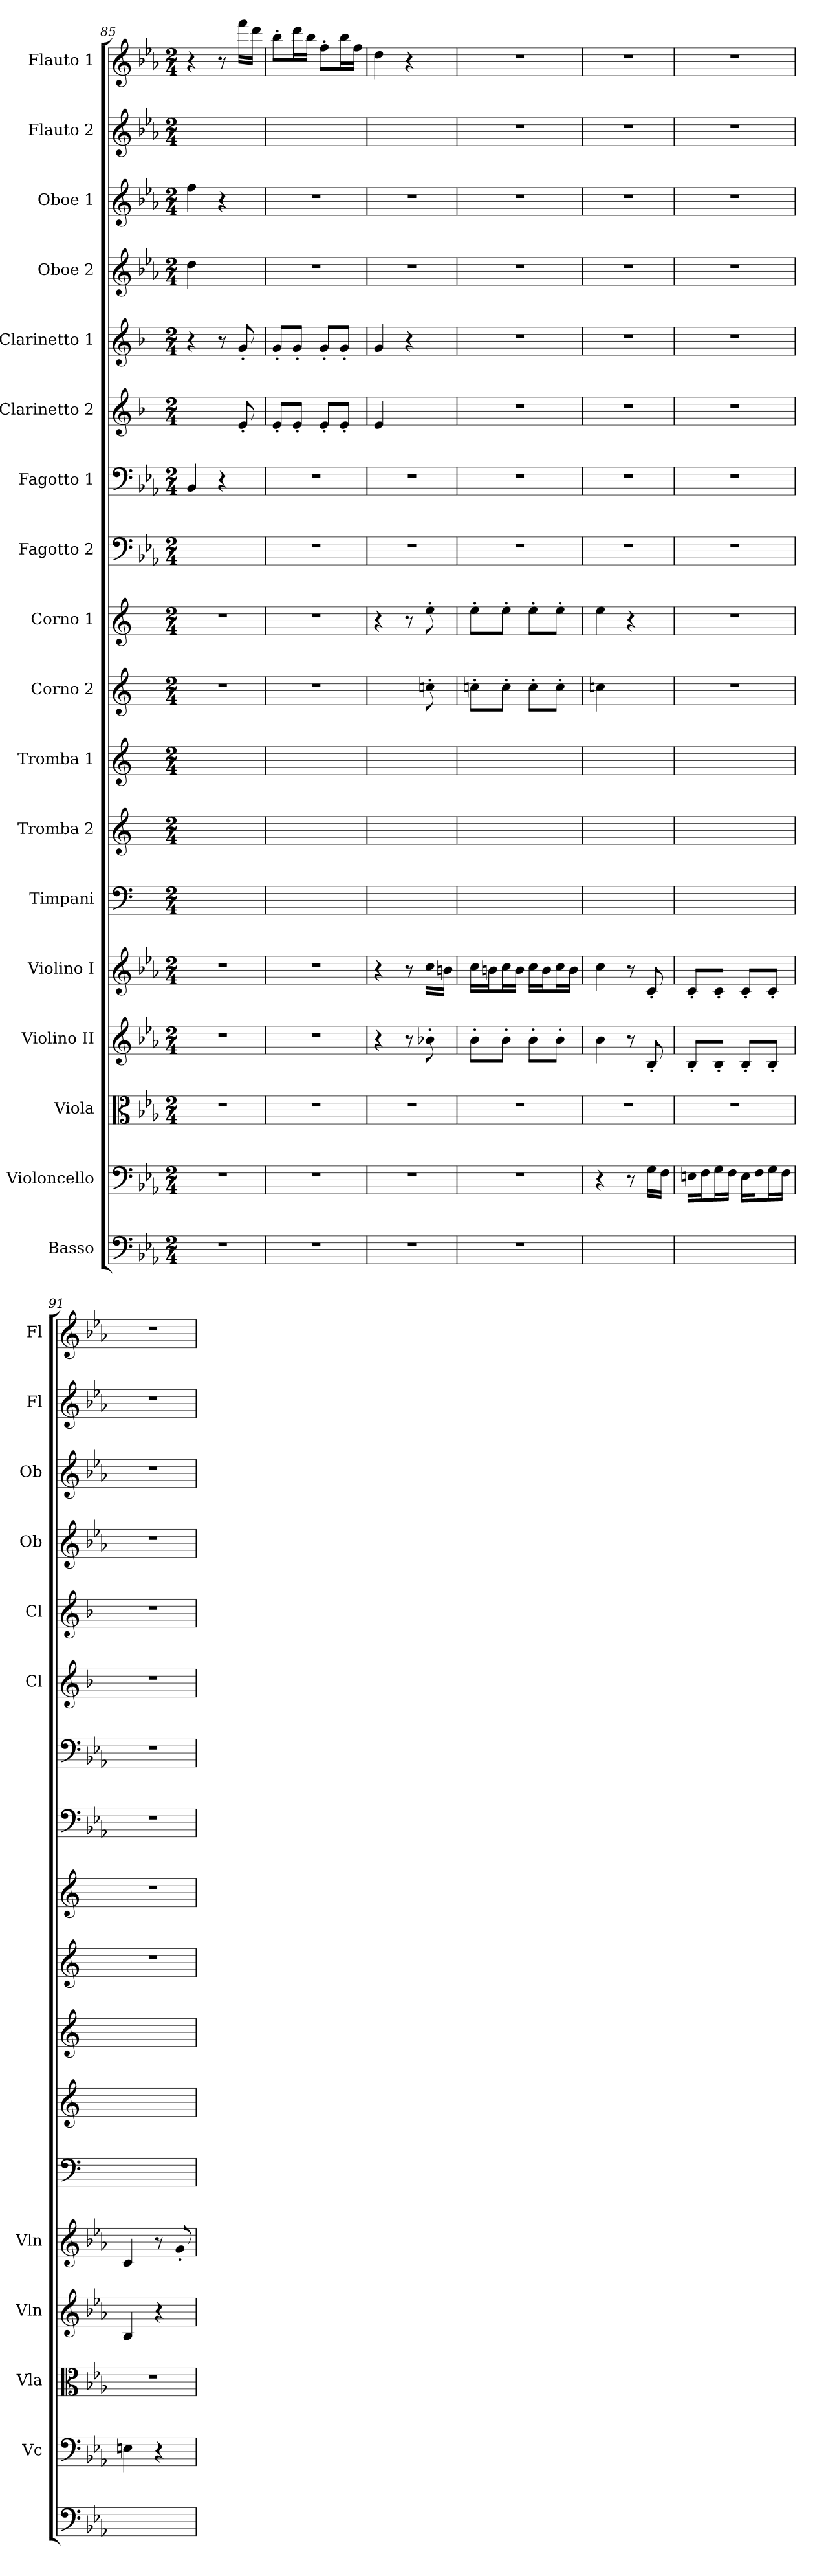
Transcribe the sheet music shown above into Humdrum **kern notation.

**kern	**kern	**kern	**kern	**kern	**kern	**kern	**kern	**kern	**kern	**kern	**kern	**kern	**kern	**kern	**kern	**kern	**kern
*part18	*part17	*part16	*part15	*part14	*part13	*part12	*part11	*part10	*part9	*part8	*part7	*part6	*part5	*part4	*part3	*part2	*part1
*staff18	*staff17	*staff16	*staff15	*staff14	*staff13	*staff12	*staff11	*staff10	*staff9	*staff8	*staff7	*staff6	*staff5	*staff4	*staff3	*staff2	*staff1
*I"Basso	*I"Violoncello	*I"Viola	*I"Violino II	*I"Violino I	*I"Timpani	*I"Tromba 2	*I"Tromba 1	*I"Corno 2	*I"Corno 1	*I"Fagotto 2	*I"Fagotto 1	*I"Clarinetto 2	*I"Clarinetto 1	*I"Oboe 2	*I"Oboe 1	*I"Flauto 2	*I"Flauto 1
*	*I'Vc	*I'Vla	*I'Vln	*I'Vln	*	*	*	*	*	*	*	*I'Cl	*I'Cl	*I'Ob	*I'Ob	*I'Fl	*I'Fl
*clefF4	*clefF4	*clefC3	*clefG2	*clefG2	*clefF4	*clefG2	*clefG2	*clefG2	*clefG2	*clefF4	*clefF4	*clefG2	*clefG2	*clefG2	*clefG2	*clefG2	*clefG2
*ITrd7c12	*	*	*	*	*	*ITrd-2c-3	*ITrd-2c-3	*ITrd5c9	*ITrd5c9	*	*	*ITrd1c2	*ITrd1c2	*	*	*	*
*k[b-e-a-]	*k[b-e-a-]	*k[b-e-a-]	*k[b-e-a-]	*k[b-e-a-]	*	*	*	*	*	*k[b-e-a-]	*k[b-e-a-]	*k[b-e-a-]	*k[b-e-a-]	*k[b-e-a-]	*k[b-e-a-]	*k[b-e-a-]	*k[b-e-a-]
*M2/4	*M2/4	*M2/4	*M2/4	*M2/4	*M2/4	*M2/4	*M2/4	*M2/4	*M2/4	*M2/4	*M2/4	*M2/4	*M2/4	*M2/4	*M2/4	*M2/4	*M2/4
=85	=85	=85	=85	=85	=85	=85	=85	=85	=85	=85	=85	=85	=85	=85	=85	=85	=85
2r	2r	2r	2r	2r	2ryy	2ryy	2ryy	2r	2r	2ryy	4BB-	4ryy	4r	4dd	4ff	2ryy	4r
.	.	.	.	.	.	.	.	.	.	.	4r	8ryy	8r	4ryy	4r	.	8r
.	.	.	.	.	.	.	.	.	.	.	.	8d'	8f'	.	.	.	16fff\LL
.	.	.	.	.	.	.	.	.	.	.	.	.	.	.	.	.	16ddd\JJ
=86	=86	=86	=86	=86	=86	=86	=86	=86	=86	=86	=86	=86	=86	=86	=86	=86	=86
2r	2r	2r	2r	2r	2ryy	2ryy	2ryy	2r	2r	2r	2r	8d'/L	8f'/L	2r	2r	2ryy	8bb-'\L
.	.	.	.	.	.	.	.	.	.	.	.	8d'/J	8f'/J	.	.	.	16ddd\L
.	.	.	.	.	.	.	.	.	.	.	.	.	.	.	.	.	16bb-\JJ
.	.	.	.	.	.	.	.	.	.	.	.	8d'/L	8f'/L	.	.	.	8ff'\L
.	.	.	.	.	.	.	.	.	.	.	.	8d'/J	8f'/J	.	.	.	16bb-\L
.	.	.	.	.	.	.	.	.	.	.	.	.	.	.	.	.	16ff\JJ
=87	=87	=87	=87	=87	=87	=87	=87	=87	=87	=87	=87	=87	=87	=87	=87	=87	=87
2r	2r	2r	4r	4r	2ryy	2ryy	2ryy	4ryy	4r	2r	2r	4d	4f	2r	2r	2ryy	4dd
.	.	.	8r	8r	.	.	.	8ryy	8r	.	.	4ryy	4r	.	.	.	4r
.	.	.	8b-X'	16cc\LL	.	.	.	8e-X'	8g'	.	.	.	.	.	.	.	.
.	.	.	.	16bn\JJ	.	.	.	.	.	.	.	.	.	.	.	.	.
=88	=88	=88	=88	=88	=88	=88	=88	=88	=88	=88	=88	=88	=88	=88	=88	=88	=88
2r	2r	2r	8b-'\L	16cc\LL	2ryy	2ryy	2ryy	8e-X'\L	8g'\L	2r	2r	2r	2r	2r	2r	2r	2r
.	.	.	.	16bn\J	.	.	.	.	.	.	.	.	.	.	.	.	.
.	.	.	8b-'\J	16cc\L	.	.	.	8e-'\J	8g'\J	.	.	.	.	.	.	.	.
.	.	.	.	16b\JJ	.	.	.	.	.	.	.	.	.	.	.	.	.
.	.	.	8b-'\L	16cc\LL	.	.	.	8e-'\L	8g'\L	.	.	.	.	.	.	.	.
.	.	.	.	16b\J	.	.	.	.	.	.	.	.	.	.	.	.	.
.	.	.	8b-'\J	16cc\L	.	.	.	8e-'\J	8g'\J	.	.	.	.	.	.	.	.
.	.	.	.	16b\JJ	.	.	.	.	.	.	.	.	.	.	.	.	.
=89	=89	=89	=89	=89	=89	=89	=89	=89	=89	=89	=89	=89	=89	=89	=89	=89	=89
2ryy	4r	2r	4b-	4cc	2ryy	2ryy	2ryy	4e-X	4g	2r	2r	2r	2r	2r	2r	2r	2r
.	8r	.	8r	8r	.	.	.	4ryy	4r	.	.	.	.	.	.	.	.
.	16G\LL	.	8B-'	8c'	.	.	.	.	.	.	.	.	.	.	.	.	.
.	16F\JJ	.	.	.	.	.	.	.	.	.	.	.	.	.	.	.	.
=90	=90	=90	=90	=90	=90	=90	=90	=90	=90	=90	=90	=90	=90	=90	=90	=90	=90
2ryy	16En\LL	2r	8B-'/L	8c'/L	2ryy	2ryy	2ryy	2r	2r	2r	2r	2r	2r	2r	2r	2r	2r
.	16F\J	.	.	.	.	.	.	.	.	.	.	.	.	.	.	.	.
.	16G\L	.	8B-'/J	8c'/J	.	.	.	.	.	.	.	.	.	.	.	.	.
.	16F\JJ	.	.	.	.	.	.	.	.	.	.	.	.	.	.	.	.
.	16E\LL	.	8B-'/L	8c'/L	.	.	.	.	.	.	.	.	.	.	.	.	.
.	16F\J	.	.	.	.	.	.	.	.	.	.	.	.	.	.	.	.
.	16G\L	.	8B-'/J	8c'/J	.	.	.	.	.	.	.	.	.	.	.	.	.
.	16F\JJ	.	.	.	.	.	.	.	.	.	.	.	.	.	.	.	.
=91	=91	=91	=91	=91	=91	=91	=91	=91	=91	=91	=91	=91	=91	=91	=91	=91	=91
2ryy	4En	2r	4B-	4c	2ryy	2ryy	2ryy	2r	2r	2r	2r	2r	2r	2r	2r	2r	2r
.	4r	.	4r	8r	.	.	.	.	.	.	.	.	.	.	.	.	.
.	.	.	.	8g'	.	.	.	.	.	.	.	.	.	.	.	.	.
=	=	=	=	=	=	=	=	=	=	=	=	=	=	=	=	=	=
*-	*-	*-	*-	*-	*-	*-	*-	*-	*-	*-	*-	*-	*-	*-	*-	*-	*-
